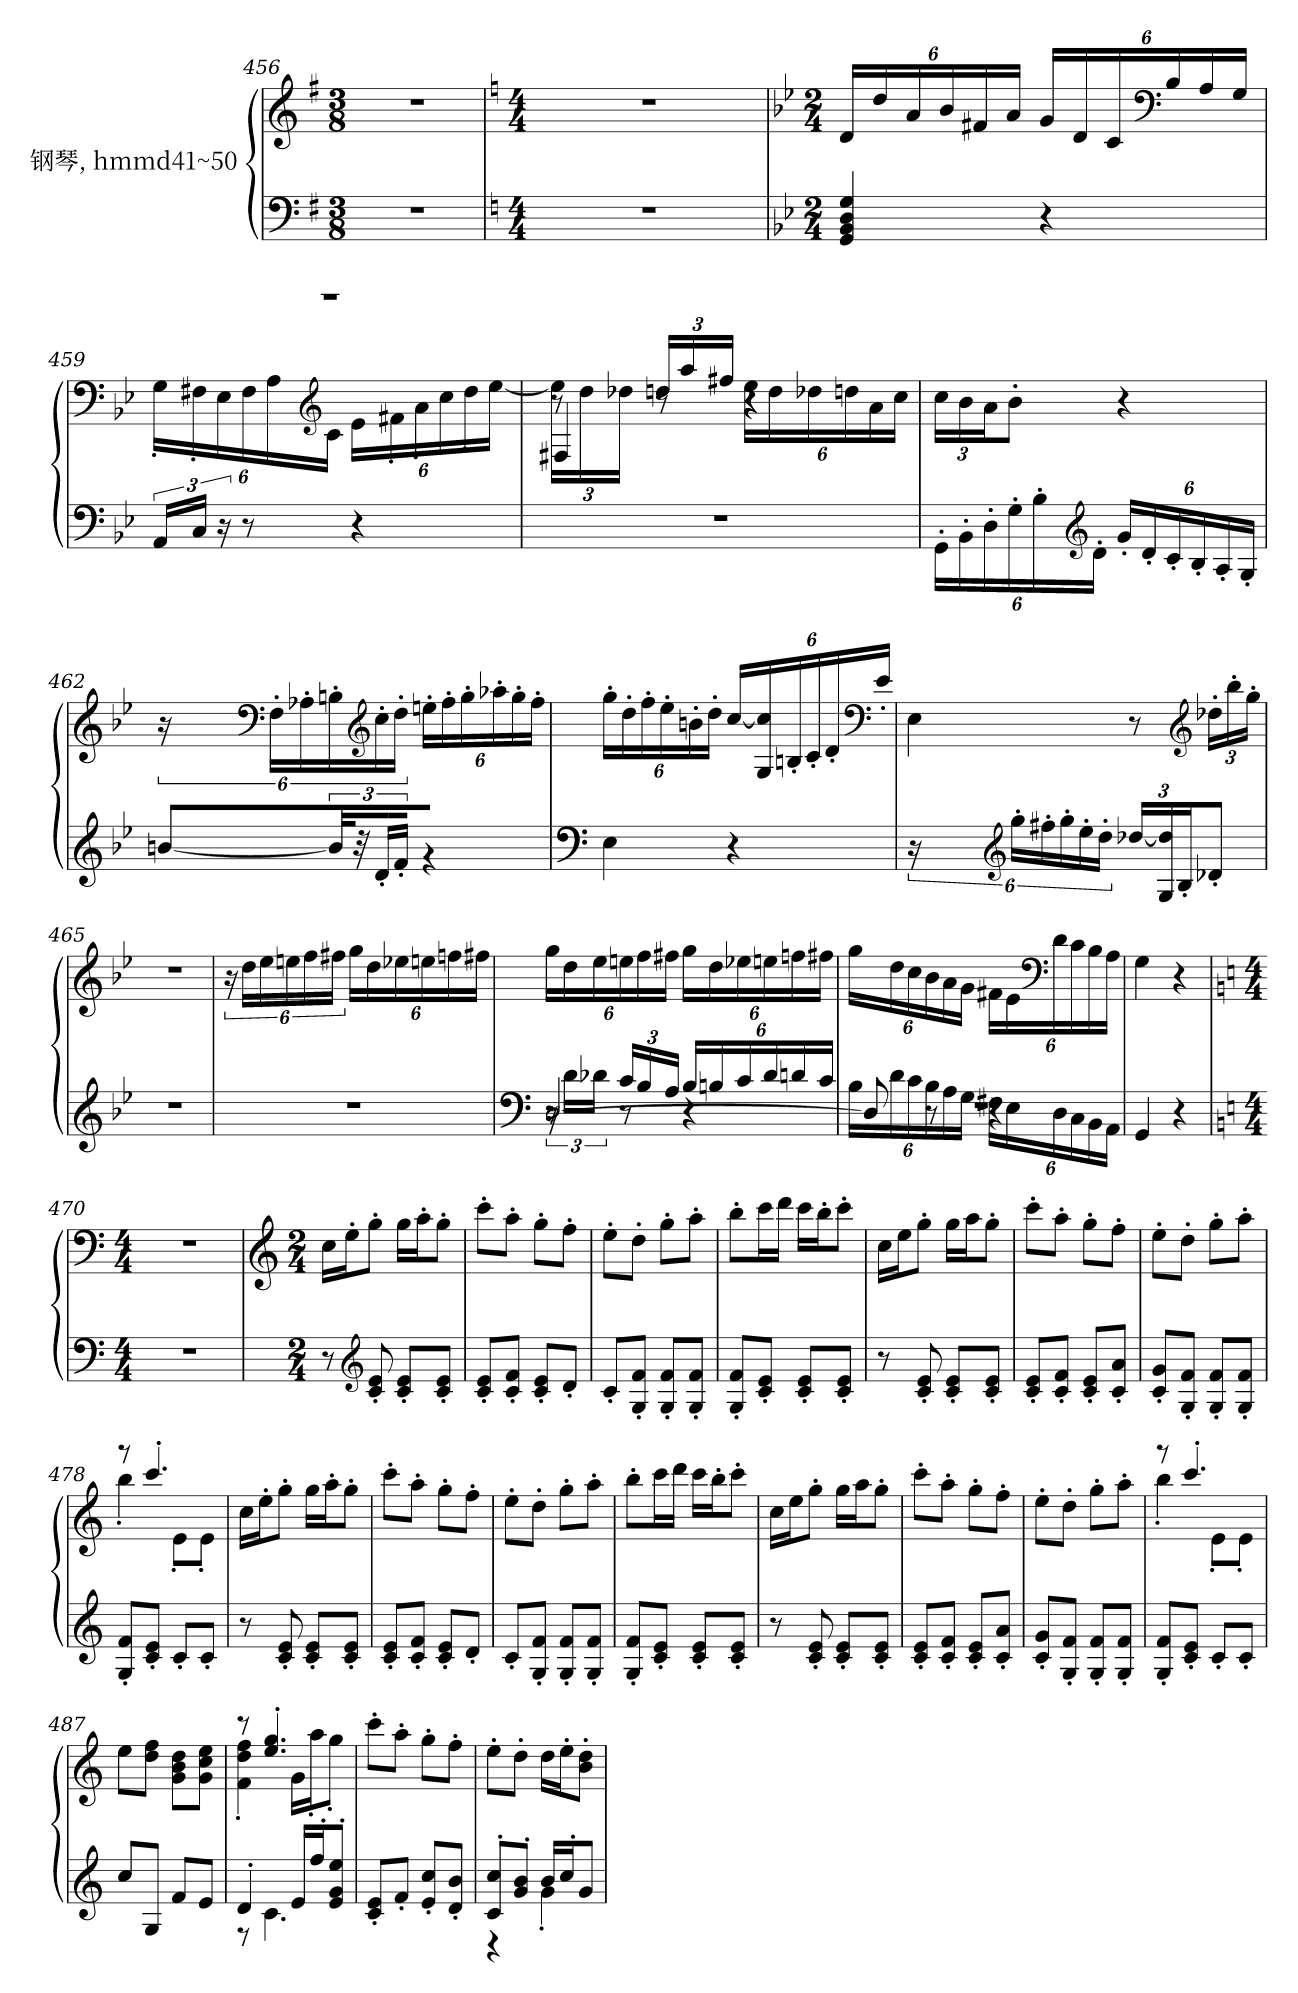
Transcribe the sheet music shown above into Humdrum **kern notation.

**kern	**kern
*part1	*part1
*staff2	*staff1
*I"钢琴, hmmd41~50	*
*clefF4	*clefG2
*k[f#]	*k[f#]
*M3/8	*M3/8
*MM41	*MM41
=456	=456
4.r	4.r
=457	=457
*k[]	*k[]
*M4/4	*M4/4
*	*MM101
1r	1r
=458	=458
*k[b-e-]	*k[b-e-]
*M2/4	*M2/4
*	*Xbrackettup
4GG/ 4BB-/ 4D/ 4G/	24d/LL
.	24dd/
.	24a/
.	24b-/
.	24f#X/
.	24a/JJ
4r	24g/LL
.	24d/
.	24c/
*	*clefF4
.	24B-/
.	24A/
.	24G/JJ
!!LO:LB:g=z
=459	=459
*	*^
24AA/LL	2r	24G'\LL
24C/JJ	.	24F#X'\
24r	.	24E-\
8r	.	24F#\
.	.	24A\
*	*clefG2	*
.	.	24c\JJ
4r	.	24e-\LL
.	.	24f#X'\
.	.	24a'\
.	.	24cc'\
.	.	24dd'\
.	.	[24ee-\JJ
=460	=460	=460
*	*	*^
2r	8r	24ee-\LL]	4F#X/
.	.	24dd\	.
.	.	24dd-X\JJ	.
.	24ddn/LL	8r	.
.	24aa/	.	.
.	24ff#X/JJ	.	.
.	4r	24ee-\LL	4r
.	.	24dd\	.
.	.	24dd-X\	.
.	.	24ddn\	.
.	.	24a\	.
.	.	24cc\JJ	.
*	*v	*v	*v
!!LO:LB:g=z
=461	=461
*Xbrackettup	*
24GG'\LL	24cc\LL
24BB-'\	24b-\
24D'\	24a\J
24G'\	8b-'\J
24B-'\	.
*clefG2	*
24d'\JJ	.
24g'/LL	4r
24d'/	.
24c'/	.
24B-'/	.
24A'/	.
24G'/JJ	.
=462	=462
*	*brackettup
[8bn/L	24r
*	*clefF4
.	24F'\LL
.	24A-X'\
*brackettup	*Xbrackettup
48b/Jkk]	24Bn'\
48r	.
*	*clefG2
24d'/LL	24cc'\
24f'/JJ	24dd'\JJ
4r	24een'\LL
.	24ff'\
.	24gg'\
.	24aa-X'\
.	24gg'\
.	24ff'\JJ
!!LO:PB:g=z
=463	=463
*clefF4	*
4E-\	24gg'\LL
.	24dd'\
.	24ff'\
.	24ee-'\
.	24bn'\
.	24dd'\JJ
4r	[24cc/LL
.	24G/ 24cc/]
.	24Bn'/
.	24c'/
.	24d'/
*	*clefF4
.	24e-'/JJ
=464	=464
24r	4E-\
*clefG2	*
24gg'\LL	.
24ff#X'\	.
*Xbrackettup	*
24gg'\	.
24ee-'\	.
24dd'\JJ	.
*	*MM99
[24dd-X/LL	8r
24G/ 24dd-/]	.
24B-'/J	.
*	*clefG2
*	*MM89
8d-X'/J	24dd-X'\LL
*	*MM82
.	24bb-'\
*	*MM72
.	24gg'\JJ
=465	=465
*	*MM37
2r	2r
!!LO:LB:g=z
=466	=466
*	*brackettup
*	*MM101
2r	24r
.	24dd\LL
.	24ee-\
*	*Xbrackettup
.	24een\
.	24ff\
.	24ff#X\JJ
.	24gg\LL
.	24dd\
.	24ee-X\
.	24een\
.	24ffn\
.	24ff#X\JJ
=467	=467
*clefF4	*
*^	*
*	*brackettup	*
*	*^	*
8r	24r	[2D/	24gg\LL
.	24d\LL	.	24dd\
.	24d-X\JJ	.	24ee-\
*Xbrackettup	*	*	*
24c/LL	8r	.	24een\
24B-/	.	.	24ff\
24A/JJ	.	.	24ff#X\JJ
24B-/LL	4r	.	24gg\LL
24Bn/	.	.	24dd\
24c/	.	.	24ee-X\
24d-/	.	.	24een\
24dn/	.	.	24ffn\
24c/JJ	.	.	24ff#X\JJ
!!LO:LB:g=z
=468	=468	=468	=468
2r	24B-\LL	8D/]	24gg\LL
.	24d\	.	24dd\
.	24c\	.	24cc\
.	24B-\	8r	24b-\
.	24A\	.	24a\
.	24G\JJ	.	24g\JJ
*	*	*	*MM91
.	24F#X\LL	4r	24f#X\LL
.	24E-\	.	24e-\
*	*	*	*clefF4
.	24D\	.	24d\
*	*	*	*MM85
.	24C\	.	24c\
.	24BB-\	.	24B-\
.	24AA\JJ	.	24A\JJ
*v	*v	*v	*
=469	=469
4GG/	4G\
4r	4r
=470	=470
*k[]	*k[]
*M4/4	*M4/4
*	*MM119
1r	1r
=471	=471
*	*clefG2
*M2/4	*M2/4
8r	16cc\LL
.	16ee'\J
*clefG2	*
8c/' 8e/'	8gg'\J
8c/' 8e/'L	16gg\LL
.	16aa'\J
8c/' 8e/'J	8gg'\J
=472	=472
8c/' 8e/'L	8ccc'\L
8c/' 8f/'J	8aa'\J
8c/' 8e/'L	8gg'\L
8d'/J	8ff'\J
!!LO:LB:g=z
=473	=473
8c'/L	8ee'\L
8G/' 8f/'J	8dd'\J
8G/' 8f/'L	8gg'\L
8G/' 8f/'J	8aa'\J
=474	=474
8G/' 8f/'L	8bb'\L
8c/' 8e/'J	16ccc\L
.	16ddd\JJ
8c/' 8e/'L	16ccc\LL
.	16bb'\J
8c/' 8e/'J	8ccc'\J
=475	=475
8r	16cc\LL
.	16ee\J
8c/' 8e/'	8gg'\J
8c/' 8e/'L	16gg\LL
.	16aa\J
8c/' 8e/'J	8gg'\J
=476	=476
8c/' 8e/'L	8ccc'\L
8c/' 8f/'J	8aa'\J
8c/' 8e/'L	8gg'\L
8c/' 8a/'J	8ff'\J
=477	=477
8c/' 8g/'L	8ee'\L
8G/' 8f/'J	8dd'\J
8G/' 8f/'L	8gg'\L
8G/' 8f/'J	8aa'\J
=478	=478
*	*^
8G/' 8f/'L	8r	4bb'\
8c/' 8e/'J	4.ccc'/	.
8c'/L	.	8e'\L
8c'/J	.	8e'\J
*	*v	*v
!!LO:LB:g=z
=479	=479
8r	16cc\LL
.	16ee'\J
8c/' 8e/'	8gg'\J
8c/' 8e/'L	16gg\LL
.	16aa'\J
8c/' 8e/'J	8gg'\J
=480	=480
8c/' 8e/'L	8ccc'\L
8c/' 8f/'J	8aa'\J
8c/' 8e/'L	8gg'\L
8d'/J	8ff'\J
=481	=481
8c'/L	8ee'\L
8G/' 8f/'J	8dd'\J
8G/' 8f/'L	8gg'\L
8G/' 8f/'J	8aa'\J
=482	=482
8G/' 8f/'L	8bb'\L
8c/' 8e/'J	16ccc\L
.	16ddd\JJ
8c/' 8e/'L	16ccc\LL
.	16bb'\J
8c/' 8e/'J	8ccc'\J
=483	=483
8r	16cc\LL
.	16ee\J
8c/' 8e/'	8gg'\J
8c/' 8e/'L	16gg\LL
.	16aa\J
8c/' 8e/'J	8gg'\J
=484	=484
8c/' 8e/'L	8ccc'\L
8c/' 8f/'J	8aa'\J
8c/' 8e/'L	8gg'\L
8c/' 8a/'J	8ff'\J
!!LO:LB:g=z
=485	=485
8c/' 8g/'L	8ee'\L
8G/' 8f/'J	8dd'\J
8G/' 8f/'L	8gg'\L
8G/' 8f/'J	8aa'\J
=486	=486
*	*^
8G/' 8f/'L	8r	4bb'\
8c/' 8e/'J	4.ccc'/	.
8c'/L	.	8e'\L
8c'/J	.	8e'\J
*	*v	*v
=487	=487
8cc/L	8ee\L
8G/J	8dd\ 8ff\J
8f/L	8g\ 8b\ 8dd\L
8e/J	8g\ 8cc\ 8ee\J
=488	=488
*^	*^
4d'/	8r	8r	4f\' 4dd\' 4ff\'
.	4.c\	4.ee/' 4.gg/'	.
16e/LL	.	.	16g\LL
16ff'/J	.	.	16aa'\J
8e/' 8g/' 8ee/'J	.	.	8gg'\J
*v	*v	*	*
*	*v	*v
=489	=489
8c/' 8e/'L	8ccc'\L
8f'/J	8aa'\J
8e/' 8cc/'L	8gg'\L
8d/' 8b/'J	8ff'\J
=490	=490
*^	*
8c/' 8cc/'L	4r	8ee'\L
8g/' 8b/'J	.	8dd'\J
16b/LL	4g'\	16dd\LL
16cc'/J	.	16ee'\J
8g/J	.	8b\' 8dd\'J
*v	*v	*
=	=
*-	*-
